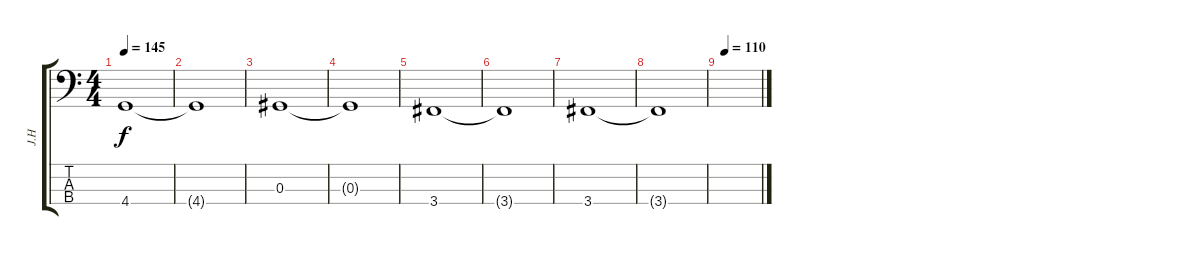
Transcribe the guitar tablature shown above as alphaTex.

\track ("J.H" "J.H") {instrument electricbassfinger}
\staff {score tabs}
\tuning (Gb2 Db2 Ab1 Eb1) {hide}
\ts (4 4)
\tempo 145
\clef f4
\ks c
4.4.1{dy f} |
4.4{t}.1 |
0.3.1 |
0.3{t}.1 |
3.4.1 |
3.4{t}.1 |
3.4.1 |
3.4{t}.1 |
\tempo (110 0.125)
